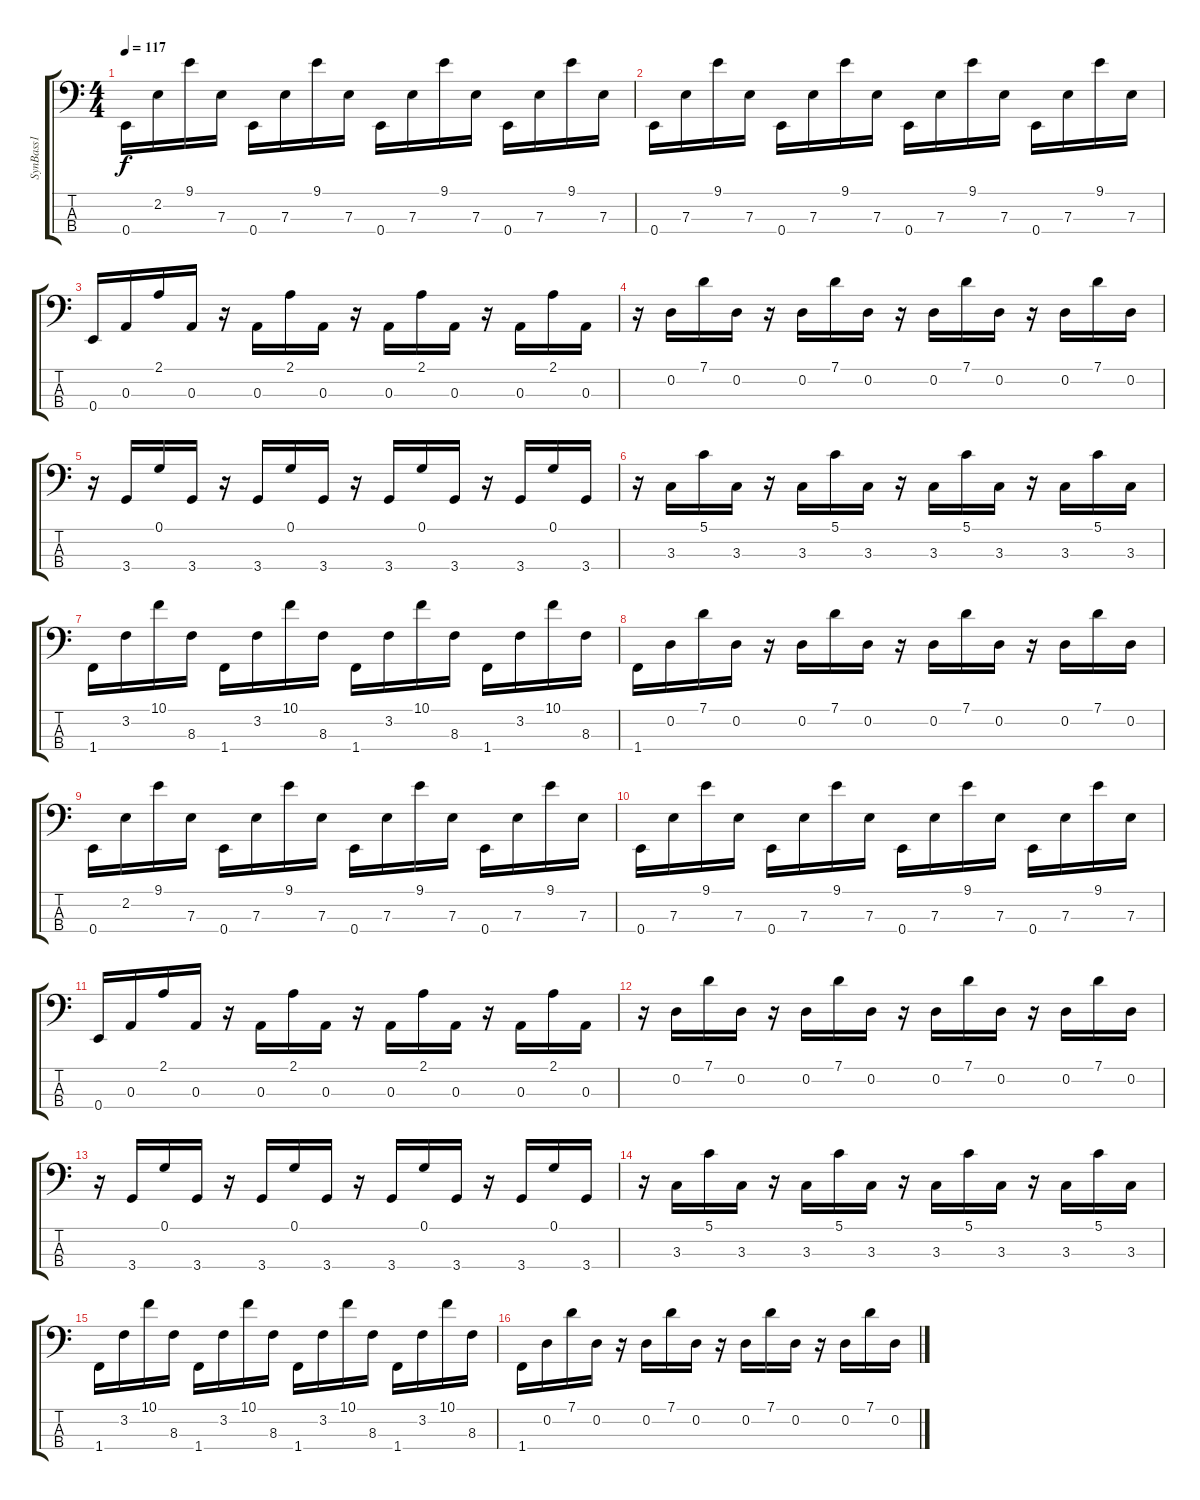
\track ("SynBass1" "SynBass1") {instrument synthbass1}
\staff {score tabs}
\tuning (G2 D2 A1 E1) {hide}
\ts (4 4)
\tempo 117
\clef f4
\ks c
0.4.16{dy f} 2.2.16 9.1.16 7.3.16 0.4.16 7.3.16 9.1.16 7.3.16 0.4.16 7.3.16 9.1.16 7.3.16 0.4.16 7.3.16 9.1.16 7.3.16 |
0.4.16 7.3.16 9.1.16 7.3.16 0.4.16 7.3.16 9.1.16 7.3.16 0.4.16 7.3.16 9.1.16 7.3.16 0.4.16 7.3.16 9.1.16 7.3.16 |
0.4.16 0.3.16 2.1.16 0.3.16 r.16 0.3.16 2.1.16 0.3.16 r.16 0.3.16 2.1.16 0.3.16 r.16 0.3.16 2.1.16 0.3.16 |
r.16 0.2.16 7.1.16 0.2.16 r.16 0.2.16 7.1.16 0.2.16 r.16 0.2.16 7.1.16 0.2.16 r.16 0.2.16 7.1.16 0.2.16 |
r.16 3.4.16 0.1.16 3.4.16 r.16 3.4.16 0.1.16 3.4.16 r.16 3.4.16 0.1.16 3.4.16 r.16 3.4.16 0.1.16 3.4.16 |
r.16 3.3.16 5.1.16 3.3.16 r.16 3.3.16 5.1.16 3.3.16 r.16 3.3.16 5.1.16 3.3.16 r.16 3.3.16 5.1.16 3.3.16 |
1.4.16 3.2.16 10.1.16 8.3.16 1.4.16 3.2.16 10.1.16 8.3.16 1.4.16 3.2.16 10.1.16 8.3.16 1.4.16 3.2.16 10.1.16 8.3.16 |
1.4.16 0.2.16 7.1.16 0.2.16 r.16 0.2.16 7.1.16 0.2.16 r.16 0.2.16 7.1.16 0.2.16 r.16 0.2.16 7.1.16 0.2.16 |
0.4.16 2.2.16 9.1.16 7.3.16 0.4.16 7.3.16 9.1.16 7.3.16 0.4.16 7.3.16 9.1.16 7.3.16 0.4.16 7.3.16 9.1.16 7.3.16 |
0.4.16 7.3.16 9.1.16 7.3.16 0.4.16 7.3.16 9.1.16 7.3.16 0.4.16 7.3.16 9.1.16 7.3.16 0.4.16 7.3.16 9.1.16 7.3.16 |
0.4.16 0.3.16 2.1.16 0.3.16 r.16 0.3.16 2.1.16 0.3.16 r.16 0.3.16 2.1.16 0.3.16 r.16 0.3.16 2.1.16 0.3.16 |
r.16 0.2.16 7.1.16 0.2.16 r.16 0.2.16 7.1.16 0.2.16 r.16 0.2.16 7.1.16 0.2.16 r.16 0.2.16 7.1.16 0.2.16 |
r.16 3.4.16 0.1.16 3.4.16 r.16 3.4.16 0.1.16 3.4.16 r.16 3.4.16 0.1.16 3.4.16 r.16 3.4.16 0.1.16 3.4.16 |
r.16 3.3.16 5.1.16 3.3.16 r.16 3.3.16 5.1.16 3.3.16 r.16 3.3.16 5.1.16 3.3.16 r.16 3.3.16 5.1.16 3.3.16 |
1.4.16 3.2.16 10.1.16 8.3.16 1.4.16 3.2.16 10.1.16 8.3.16 1.4.16 3.2.16 10.1.16 8.3.16 1.4.16 3.2.16 10.1.16 8.3.16 |
1.4.16 0.2.16 7.1.16 0.2.16 r.16 0.2.16 7.1.16 0.2.16 r.16 0.2.16 7.1.16 0.2.16 r.16 0.2.16 7.1.16 0.2.16
